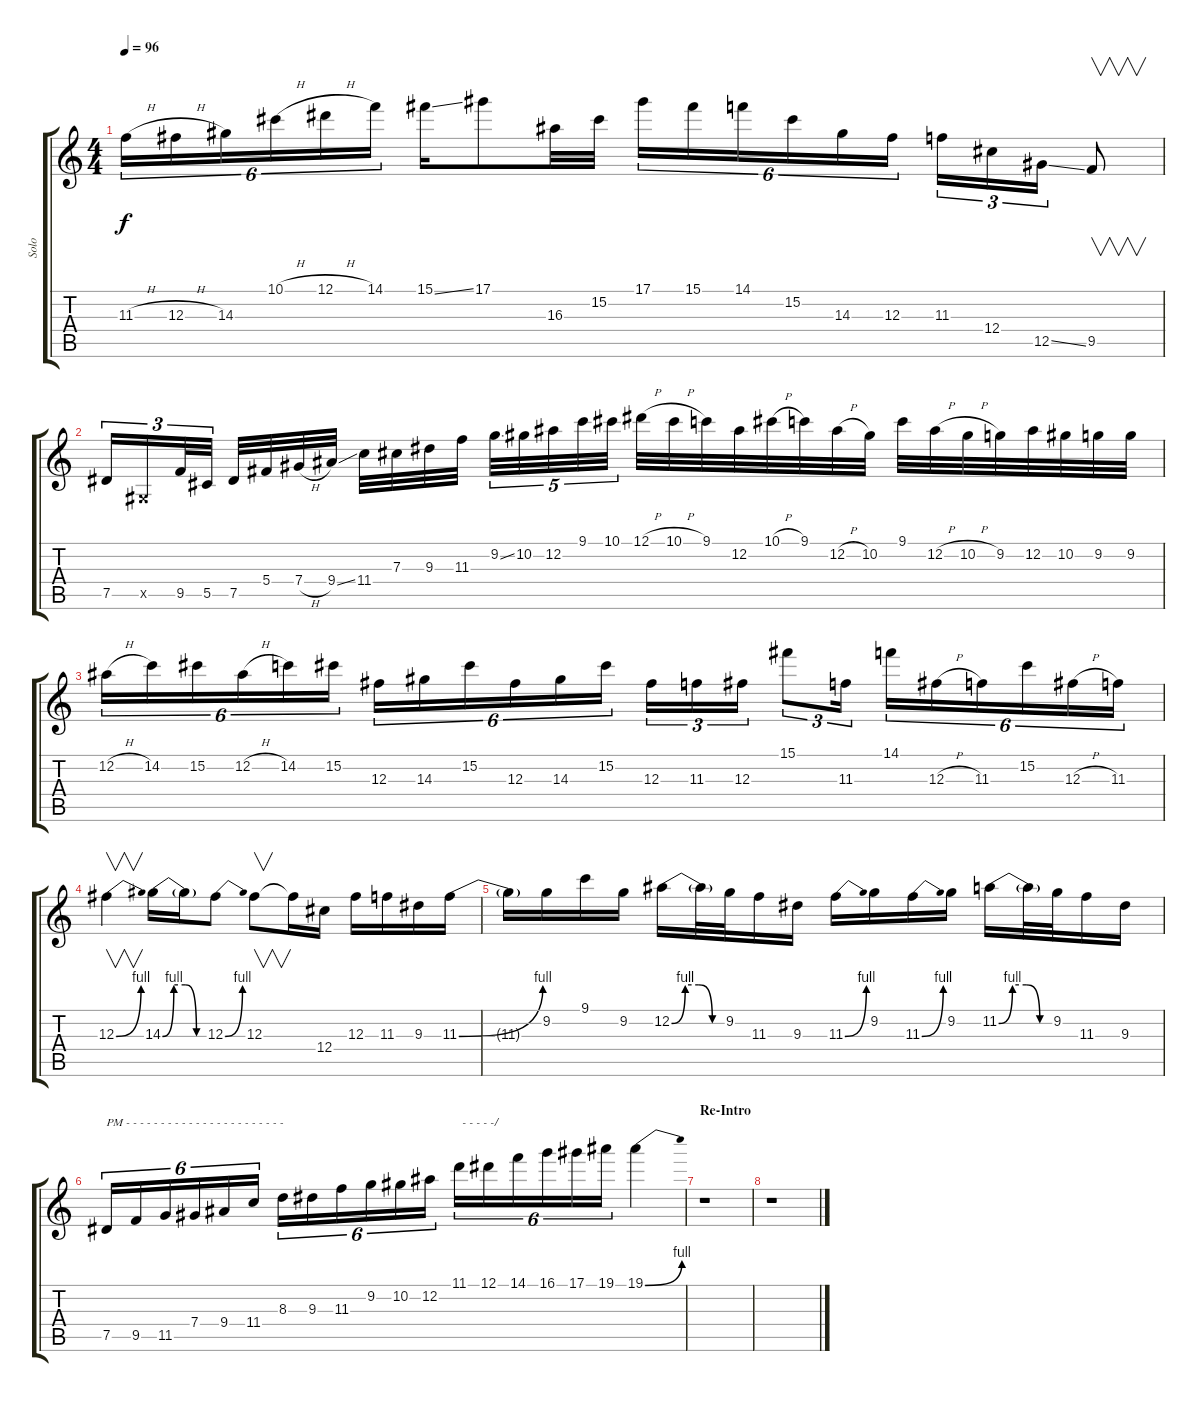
\track ("Solo" "Solo") {instrument distortionguitar}
\staff {score tabs}
\tuning (Eb4 Bb3 Gb3 Db3 Ab2 Db2) {hide}
\ts (4 4)
\tempo 96
\clef g2
\ks c
11.3{h}.16{tu (6 4) dy f} 12.3{h}.16{tu (6 4)} 14.3.16{tu (6 4)} 10.1{h}.16{tu (6 4)} 12.1{h}.16{tu (6 4)} 14.1.16{tu (6 4)} 15.1{ss}.16 17.1.8 16.3.32 15.2.32 17.1.16{tu (6 4)} 15.1.16{tu (6 4)} 14.1.16{tu (6 4)} 15.2.16{tu (6 4)} 14.3.16{tu (6 4)} 12.3.16{tu (6 4)} 11.3.16{tu (3 2)} 12.4.16{tu (3 2)} 12.5{ss}.16{tu (3 2)} 9.5.8{v} |
7.5.16{tu (3 2)} 0.5{x}.16{tu (3 2)} 9.5.32{tu (3 2)} 5.5.32{tu (3 2)} 7.5.32 5.4.32 7.4{h}.32 9.4{ss}.32 11.4.32 7.3.32 9.3.32 11.3.32 9.2{ss}.32{tu (5 4)} 10.2.32{tu (5 4)} 12.2.32{tu (5 4)} 9.1.32{tu (5 4)} 10.1.32{tu (5 4)} 12.1{h}.32 10.1{h}.32 9.1.32 12.2.32 10.1{h}.32 9.1.32 12.2{h}.32 10.2.32 9.1.32 12.2{h}.32 10.2{h}.32 9.2.32 12.2.32 10.2.32 9.2.32 9.2.32 |
12.2{h}.16{tu (6 4)} 14.2.16{tu (6 4)} 15.2.16{tu (6 4)} 12.2{h}.16{tu (6 4)} 14.2.16{tu (6 4)} 15.2.16{tu (6 4)} 12.3.16{tu (6 4)} 14.3.16{tu (6 4)} 15.2.16{tu (6 4)} 12.3.16{tu (6 4)} 14.3.16{tu (6 4)} 15.2.16{tu (6 4)} 12.3.16{tu (3 2)} 11.3.16{tu (3 2)} 12.3.16{tu (3 2)} 15.1.8{tu (3 2)} 11.3.16{tu (3 2)} 14.1.16{tu (6 4)} 12.3{h}.16{tu (6 4)} 11.3.16{tu (6 4)} 15.2.16{tu (6 4)} 12.3{h}.16{tu (6 4)} 11.3.16{tu (6 4)} |
12.3{be (bend 0 0 60 4)}.4{v} 14.3{be (custom 0 0 15 4 30 4 45 0 60 0)}.16 14.3{t}.16 12.3{be (bend 0 0 60 4)}.8 12.3.8{v} 12.3{t}.16 12.4.16 12.3.16 11.3.16 9.3.16 11.3{be (bend 0 0 60 4)}.16 |
11.3{t}.16 9.2.16 9.1.16 9.2.16 12.2{be (custom 0 0 15 4 30 4 45 0 60 0)}.16 12.2{t}.32 9.2.32 11.3.16 9.3.16 11.3{be (bend 0 0 60 4)}.16 9.2.16 11.3{be (bend 0 0 60 4)}.16 9.2.16 11.2{be (custom 0 0 15 4 30 4 45 0 60 0)}.16 11.2{t}.32 9.2.32 11.3.16 9.3.16 |
7.5.16{tu (6 4) txt "PM - - - - - - - - - - - - - - - - - - - - - - -"} 9.5.16{tu (6 4)} 11.5.16{tu (6 4)} 7.4.16{tu (6 4)} 9.4.16{tu (6 4)} 11.4.16{tu (6 4)} 8.3.16{tu (6 4)} 9.3.16{tu (6 4)} 11.3.16{tu (6 4)} 9.2.16{tu (6 4)} 10.2.16{tu (6 4)} 12.2.16{tu (6 4)} 11.1.16{tu (6 4) txt " - - - - -/"} 12.1.16{tu (6 4)} 14.1.16{tu (6 4)} 16.1.16{tu (6 4)} 17.1.16{tu (6 4)} 19.1.16{tu (6 4)} 19.1{be (bend 0 0 60 4)}.4 |
\section ("" "Re-Intro")
r.1 |
r.1
